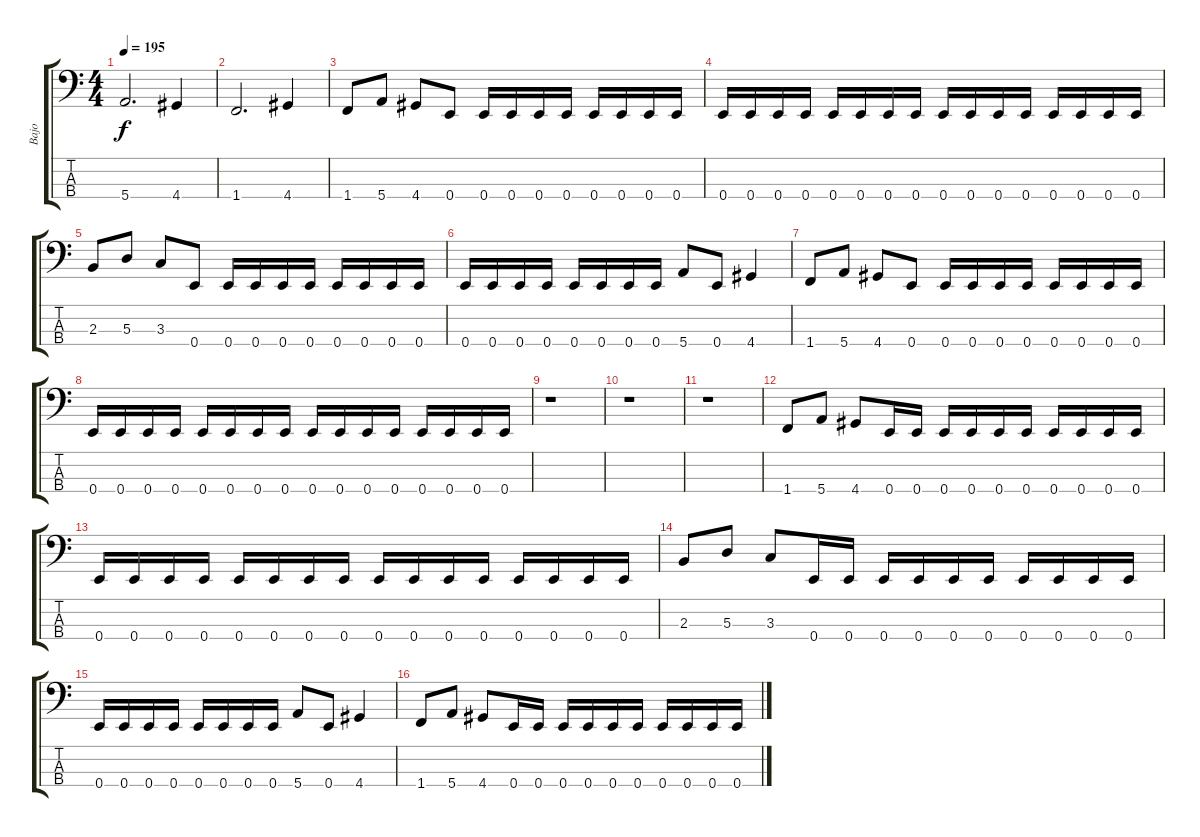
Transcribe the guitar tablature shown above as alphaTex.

\track ("Bajo" "Bajo") {instrument electricbasspick}
\staff {score tabs}
\tuning (G2 D2 A1 E1) {hide}
\ts (4 4)
\tempo 195
\clef f4
\ks c
5.4.2{d dy f} 4.4.4 |
1.4.2{d} 4.4.4 |
1.4.8 5.4.8 4.4.8 0.4.8 0.4.16 0.4.16 0.4.16 0.4.16 0.4.16 0.4.16 0.4.16 0.4.16 |
0.4.16 0.4.16 0.4.16 0.4.16 0.4.16 0.4.16 0.4.16 0.4.16 0.4.16 0.4.16 0.4.16 0.4.16 0.4.16 0.4.16 0.4.16 0.4.16 |
2.3.8 5.3.8 3.3.8 0.4.8 0.4.16 0.4.16 0.4.16 0.4.16 0.4.16 0.4.16 0.4.16 0.4.16 |
0.4.16 0.4.16 0.4.16 0.4.16 0.4.16 0.4.16 0.4.16 0.4.16 5.4.8 0.4.8 4.4.4 |
1.4.8 5.4.8 4.4.8 0.4.8 0.4.16 0.4.16 0.4.16 0.4.16 0.4.16 0.4.16 0.4.16 0.4.16 |
0.4.16 0.4.16 0.4.16 0.4.16 0.4.16 0.4.16 0.4.16 0.4.16 0.4.16 0.4.16 0.4.16 0.4.16 0.4.16 0.4.16 0.4.16 0.4.16 |
r.1 |
r.1 |
r.1 |
1.4.8 5.4.8 4.4.8 0.4.16 0.4.16 0.4.16 0.4.16 0.4.16 0.4.16 0.4.16 0.4.16 0.4.16 0.4.16 |
0.4.16 0.4.16 0.4.16 0.4.16 0.4.16 0.4.16 0.4.16 0.4.16 0.4.16 0.4.16 0.4.16 0.4.16 0.4.16 0.4.16 0.4.16 0.4.16 |
2.3.8 5.3.8 3.3.8 0.4.16 0.4.16 0.4.16 0.4.16 0.4.16 0.4.16 0.4.16 0.4.16 0.4.16 0.4.16 |
0.4.16 0.4.16 0.4.16 0.4.16 0.4.16 0.4.16 0.4.16 0.4.16 5.4.8 0.4.8 4.4.4 |
1.4.8 5.4.8 4.4.8 0.4.16 0.4.16 0.4.16 0.4.16 0.4.16 0.4.16 0.4.16 0.4.16 0.4.16 0.4.16
